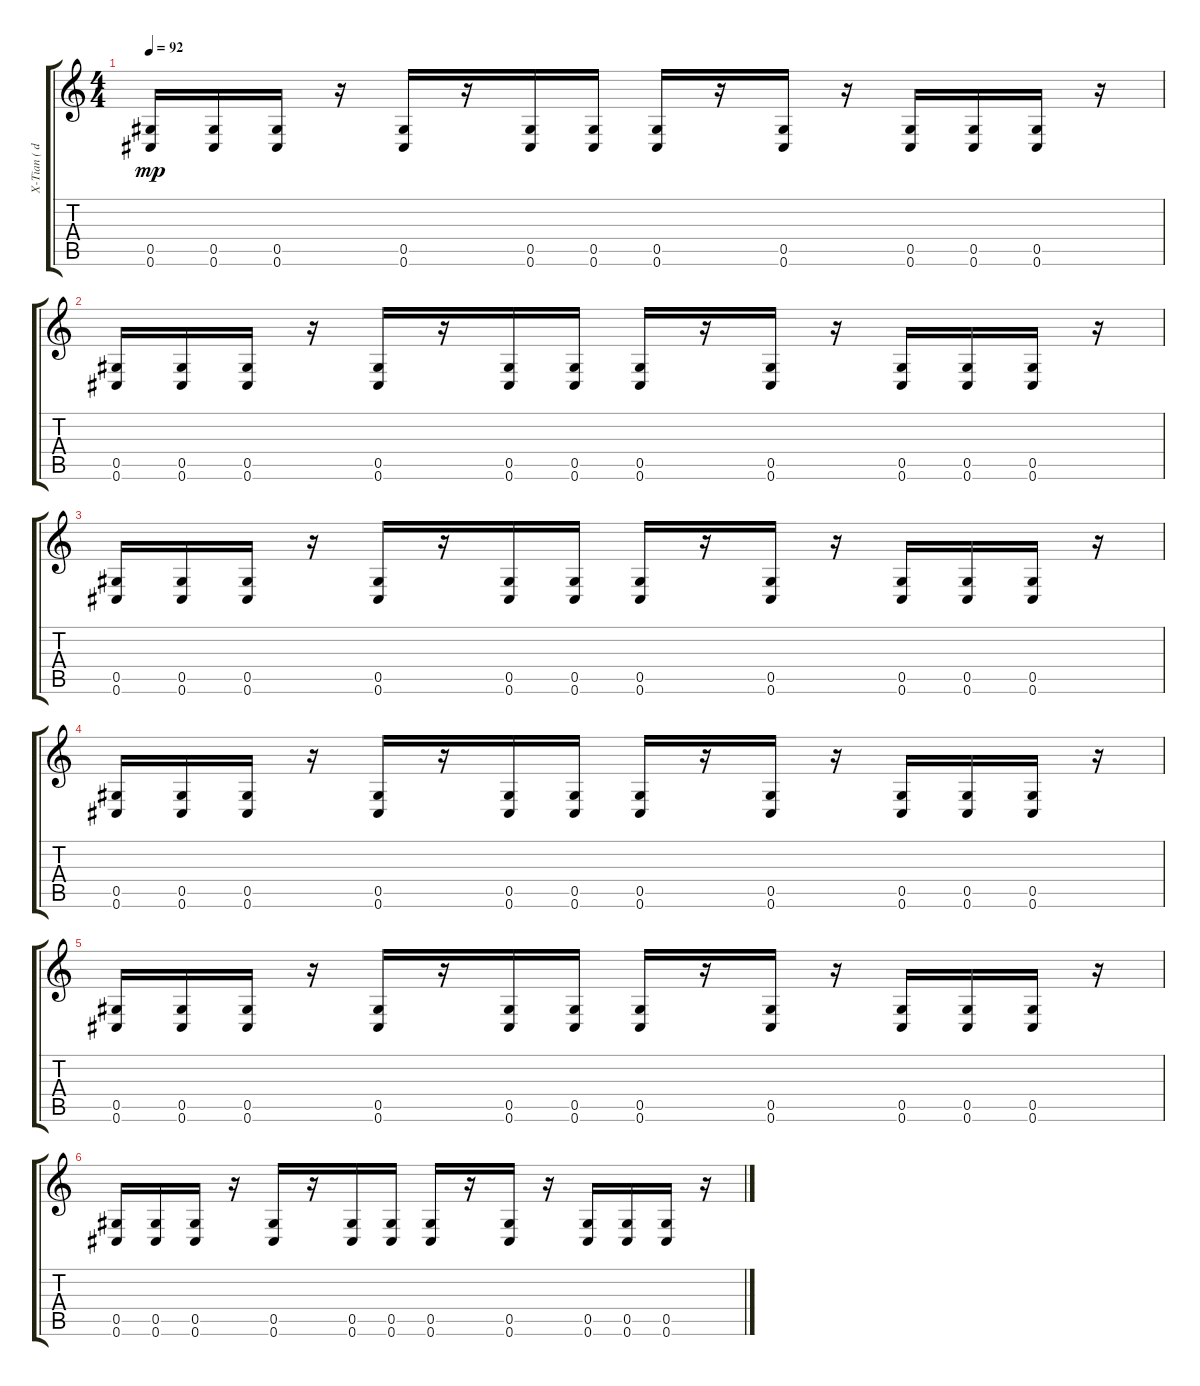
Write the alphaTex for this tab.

\track ("X-Tian ( distortion )" "X-Tian ( d") {instrument distortionguitar}
\staff {score tabs}
\tuning (Eb4 Bb3 Gb3 Db3 Ab2 Db2) {hide}
\ts (4 4)
\tempo 92
\clef g2
\ks c
(0.5 0.6).16{dy mp} (0.5 0.6).16 (0.5 0.6).16 r.16 (0.5 0.6).16 r.16 (0.5 0.6).16 (0.5 0.6).16 (0.5 0.6).16 r.16 (0.5 0.6).16 r.16 (0.5 0.6).16 (0.5 0.6).16 (0.5 0.6).16 r.16 |
(0.5 0.6).16 (0.5 0.6).16 (0.5 0.6).16 r.16 (0.5 0.6).16 r.16 (0.5 0.6).16 (0.5 0.6).16 (0.5 0.6).16 r.16 (0.5 0.6).16 r.16 (0.5 0.6).16 (0.5 0.6).16 (0.5 0.6).16 r.16 |
(0.5 0.6).16 (0.5 0.6).16 (0.5 0.6).16 r.16 (0.5 0.6).16 r.16 (0.5 0.6).16 (0.5 0.6).16 (0.5 0.6).16 r.16 (0.5 0.6).16 r.16 (0.5 0.6).16 (0.5 0.6).16 (0.5 0.6).16 r.16 |
(0.5 0.6).16 (0.5 0.6).16 (0.5 0.6).16 r.16 (0.5 0.6).16 r.16 (0.5 0.6).16 (0.5 0.6).16 (0.5 0.6).16 r.16 (0.5 0.6).16 r.16 (0.5 0.6).16 (0.5 0.6).16 (0.5 0.6).16 r.16 |
(0.5 0.6).16 (0.5 0.6).16 (0.5 0.6).16 r.16 (0.5 0.6).16 r.16 (0.5 0.6).16 (0.5 0.6).16 (0.5 0.6).16 r.16 (0.5 0.6).16 r.16 (0.5 0.6).16 (0.5 0.6).16 (0.5 0.6).16 r.16 |
(0.5 0.6).16 (0.5 0.6).16 (0.5 0.6).16 r.16 (0.5 0.6).16 r.16 (0.5 0.6).16 (0.5 0.6).16 (0.5 0.6).16 r.16 (0.5 0.6).16 r.16 (0.5 0.6).16 (0.5 0.6).16 (0.5 0.6).16 r.16
